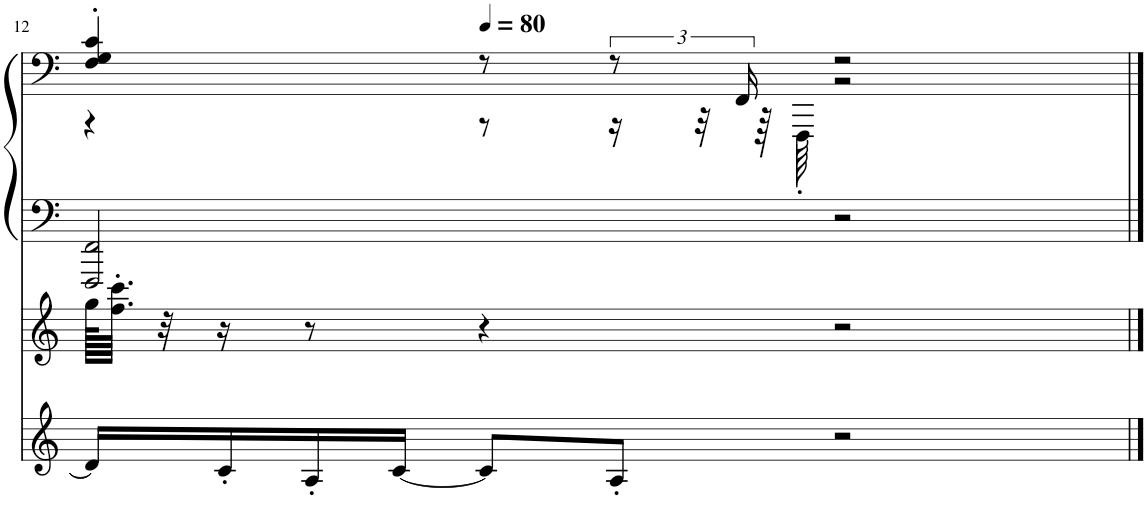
**kern	**kern	**kern	**kern
*part3	*part2	*part1	*part1
*staff4	*staff3	*staff2	*staff1
*I"Calliope	*I"Drawbar Organ	*I"Bright Piano	*
*	*	*I'Pno	*
!!LO:PB:g=z
*clefG2	*clefG2	*clefF4	*clefF4
*k[]	*k[]	*k[]	*k[]
*M4/4	*M4/4	*M4/4	*M4/4
=12	=12	=12	=12
*	*	*	*^
16d/LL]	128gg\KLLLL	2FFF/ 2FF/	4F/' 4G/' 4c/'	4r
.	64.ff\' 64.ccc\'JJJJ	.	.	.
.	32r	.	.	.
16c'/	16r	.	.	.
16A'/	8r	.	.	.
[16c/JJ	.	.	.	.
*	*	*	*MM80	*
8c/L]	4r	.	8r	8r
8A'/J	.	.	12r	16r
.	.	.	.	32r
.	.	.	24FF/	.
.	.	.	.	64r
.	.	.	.	64FFF'\
2r	2r	2r	2r	2r
*	*	*	*v	*v
==	==	==	==
*-	*-	*-	*-
